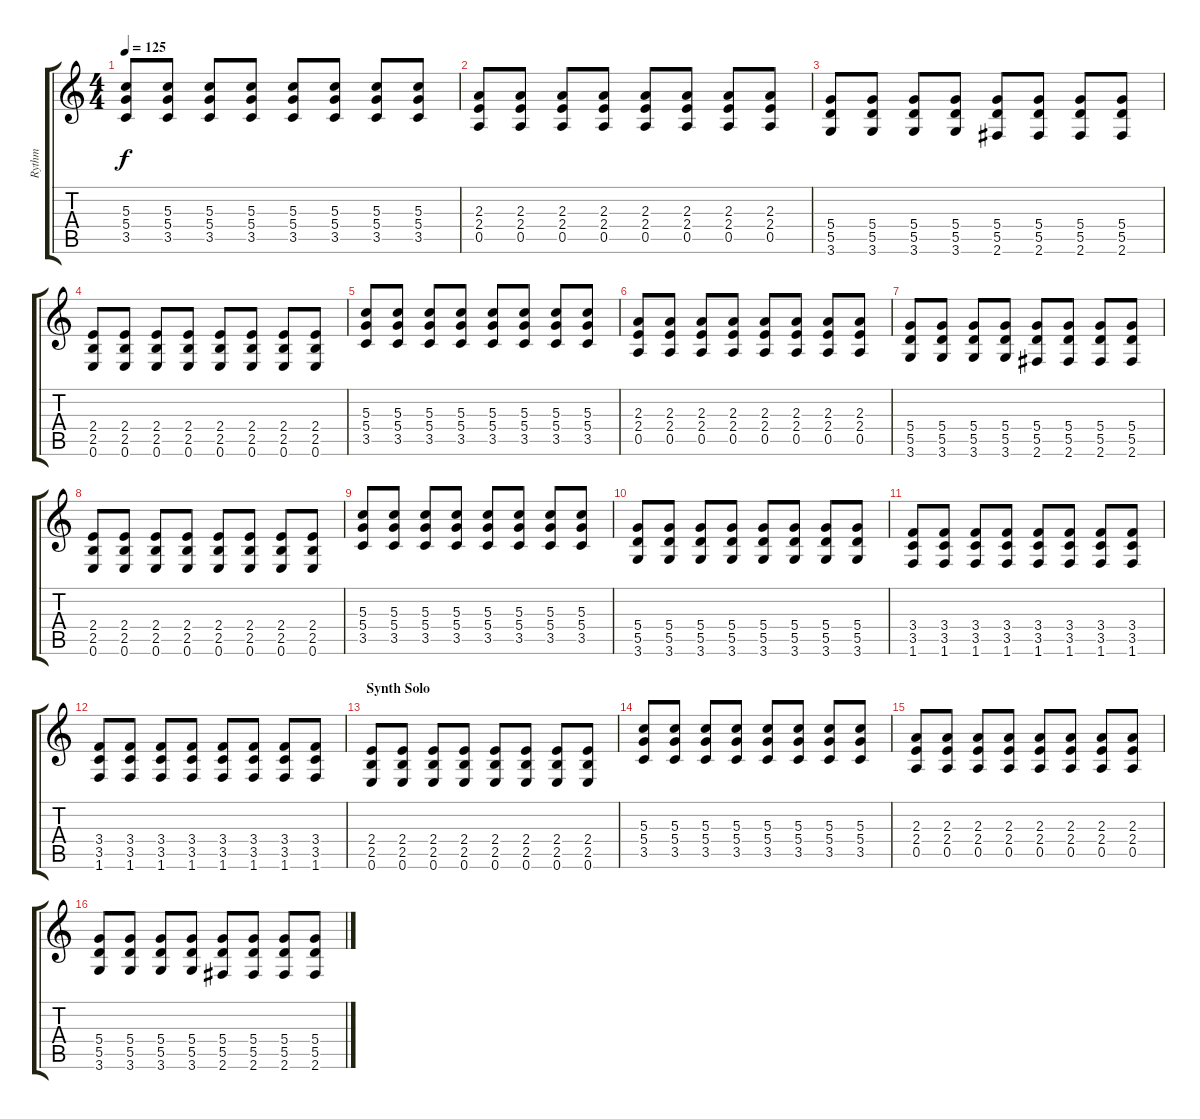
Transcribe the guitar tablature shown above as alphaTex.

\track ("Rythm" "Rythm") {instrument distortionguitar}
\staff {score tabs}
\tuning (E4 B3 G3 D3 A2 E2) {hide}
\ts (4 4)
\tempo 125
\clef g2
\ks c
(5.3 5.4 3.5).8{dy f} (5.3 5.4 3.5).8 (5.3 5.4 3.5).8 (5.3 5.4 3.5).8 (5.3 5.4 3.5).8 (5.3 5.4 3.5).8 (5.3 5.4 3.5).8 (5.3 5.4 3.5).8 |
(2.3 2.4 0.5).8 (2.3 2.4 0.5).8 (2.3 2.4 0.5).8 (2.3 2.4 0.5).8 (2.3 2.4 0.5).8 (2.3 2.4 0.5).8 (2.3 2.4 0.5).8 (2.3 2.4 0.5).8 |
(5.4 5.5 3.6).8 (5.4 5.5 3.6).8 (5.4 5.5 3.6).8 (5.4 5.5 3.6).8 (5.4 5.5 2.6).8 (5.4 5.5 2.6).8 (5.4 5.5 2.6).8 (5.4 5.5 2.6).8 |
(2.4 2.5 0.6).8 (2.4 2.5 0.6).8 (2.4 2.5 0.6).8 (2.4 2.5 0.6).8 (2.4 2.5 0.6).8 (2.4 2.5 0.6).8 (2.4 2.5 0.6).8 (2.4 2.5 0.6).8 |
(5.3 5.4 3.5).8 (5.3 5.4 3.5).8 (5.3 5.4 3.5).8 (5.3 5.4 3.5).8 (5.3 5.4 3.5).8 (5.3 5.4 3.5).8 (5.3 5.4 3.5).8 (5.3 5.4 3.5).8 |
(2.3 2.4 0.5).8 (2.3 2.4 0.5).8 (2.3 2.4 0.5).8 (2.3 2.4 0.5).8 (2.3 2.4 0.5).8 (2.3 2.4 0.5).8 (2.3 2.4 0.5).8 (2.3 2.4 0.5).8 |
(5.4 5.5 3.6).8 (5.4 5.5 3.6).8 (5.4 5.5 3.6).8 (5.4 5.5 3.6).8 (5.4 5.5 2.6).8 (5.4 5.5 2.6).8 (5.4 5.5 2.6).8 (5.4 5.5 2.6).8 |
(2.4 2.5 0.6).8 (2.4 2.5 0.6).8 (2.4 2.5 0.6).8 (2.4 2.5 0.6).8 (2.4 2.5 0.6).8 (2.4 2.5 0.6).8 (2.4 2.5 0.6).8 (2.4 2.5 0.6).8 |
(5.3 5.4 3.5).8 (5.3 5.4 3.5).8 (5.3 5.4 3.5).8 (5.3 5.4 3.5).8 (5.3 5.4 3.5).8 (5.3 5.4 3.5).8 (5.3 5.4 3.5).8 (5.3 5.4 3.5).8 |
(5.4 5.5 3.6).8 (5.4 5.5 3.6).8 (5.4 5.5 3.6).8 (5.4 5.5 3.6).8 (5.4 5.5 3.6).8 (5.4 5.5 3.6).8 (5.4 5.5 3.6).8 (5.4 5.5 3.6).8 |
(3.4 3.5 1.6).8 (3.4 3.5 1.6).8 (3.4 3.5 1.6).8 (3.4 3.5 1.6).8 (3.4 3.5 1.6).8 (3.4 3.5 1.6).8 (3.4 3.5 1.6).8 (3.4 3.5 1.6).8 |
(3.4 3.5 1.6).8 (3.4 3.5 1.6).8 (3.4 3.5 1.6).8 (3.4 3.5 1.6).8 (3.4 3.5 1.6).8 (3.4 3.5 1.6).8 (3.4 3.5 1.6).8 (3.4 3.5 1.6).8 |
\section ("" "Synth Solo")
(2.4 2.5 0.6).8 (2.4 2.5 0.6).8 (2.4 2.5 0.6).8 (2.4 2.5 0.6).8 (2.4 2.5 0.6).8 (2.4 2.5 0.6).8 (2.4 2.5 0.6).8 (2.4 2.5 0.6).8 |
(5.3 5.4 3.5).8 (5.3 5.4 3.5).8 (5.3 5.4 3.5).8 (5.3 5.4 3.5).8 (5.3 5.4 3.5).8 (5.3 5.4 3.5).8 (5.3 5.4 3.5).8 (5.3 5.4 3.5).8 |
(2.3 2.4 0.5).8 (2.3 2.4 0.5).8 (2.3 2.4 0.5).8 (2.3 2.4 0.5).8 (2.3 2.4 0.5).8 (2.3 2.4 0.5).8 (2.3 2.4 0.5).8 (2.3 2.4 0.5).8 |
(5.4 5.5 3.6).8 (5.4 5.5 3.6).8 (5.4 5.5 3.6).8 (5.4 5.5 3.6).8 (5.4 5.5 2.6).8 (5.4 5.5 2.6).8 (5.4 5.5 2.6).8 (5.4 5.5 2.6).8
